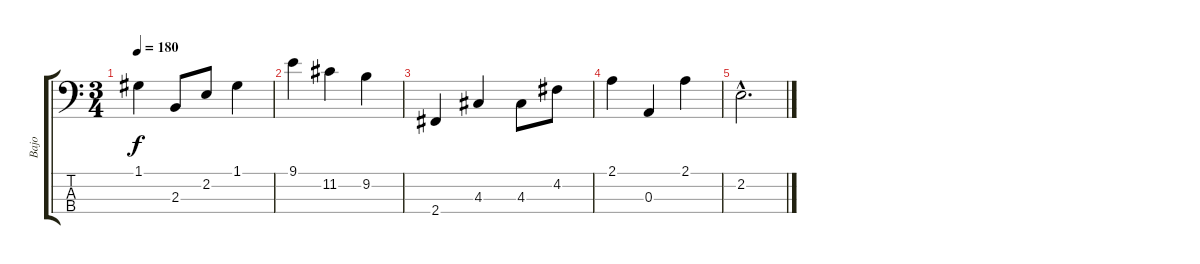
\track ("Bajo" "Bajo") {instrument electricbassfinger}
\staff {score tabs}
\tuning (G2 D2 A1 E1) {hide}
\ts (3 4)
\tempo 180
\clef f4
\ks c
1.1.4{dy f} 2.3.8 2.2.8 1.1.4 |
9.1.4 11.2.4 9.2.4 |
2.4.4 4.3.4 4.3.8 4.2.8 |
2.1.4 0.3.4 2.1.4 |
2.2{hac}.2{d}
